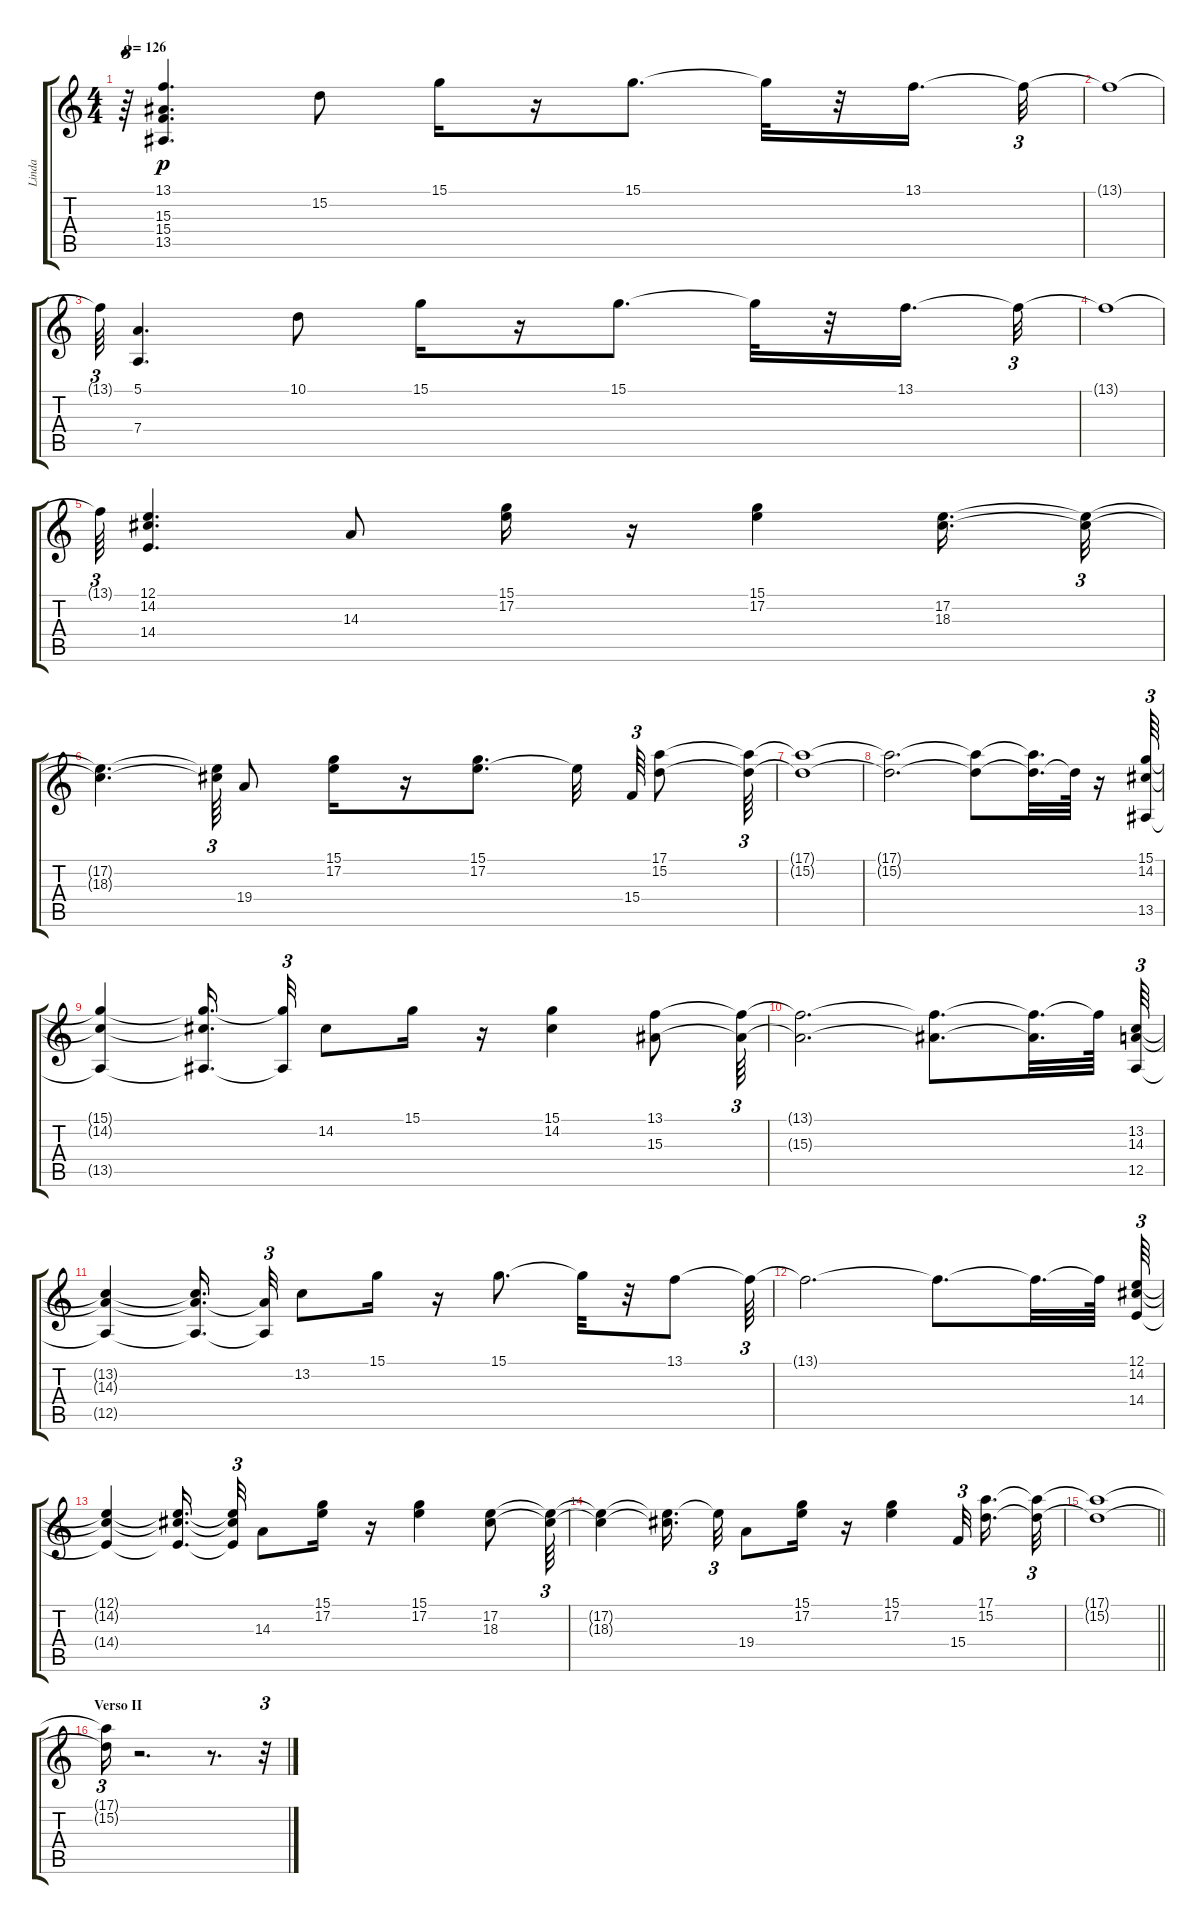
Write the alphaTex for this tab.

\track ("Linda" "Linda") {instrument reedorgan}
\staff {score tabs}
\tuning (E4 B3 G3 D3 A2 E2) {hide}
\ts (4 4)
\tempo 126
\clef g2
\ks c
r.64{tu (3 2) dy p} (13.1 15.3 15.4 13.5).4{d} 15.2.8 15.1.16 r.16 15.1.8{d} 15.1{t}.32 r.32 13.1.16{d} 13.1{t}.32{tu (3 2)} |
13.1{t}.1 |
13.1{t}.64{tu (3 2)} (5.1 7.4).4{d} 10.1.8 15.1.16 r.16 15.1.8{d} 15.1{t}.32 r.32 13.1.16{d} 13.1{t}.32{tu (3 2)} |
13.1{t}.1 |
13.1{t}.64{tu (3 2)} (12.1 14.2 14.4).4{d} 14.3.8 (15.1 17.2).16 r.16 (15.1 17.2).4 (17.2 18.3).16{d} (17.2{t} 18.3{t}).32{tu (3 2)} |
(17.2{t} 18.3{t}).4{d} (17.2{t} 18.3{t}).64{tu (3 2)} 19.4.8 (15.1 17.2).16 r.16 (15.1 17.2).8{d} 17.2{t}.32{beam splitsecondary} 15.4.64{tu (3 2)} (17.1 15.2).8 (17.1{t} 15.2{t}).64{tu (3 2)} |
(17.1{t} 15.2{t}).1 |
(17.1{t} 15.2{t}).2{d} (17.1{t} 15.2{t}).8 (17.1{t} 15.2{t}).32{d} 15.2{t}.64 r.16 (15.1 14.2 13.5).64{tu (3 2)} |
(15.1{t} 14.2{t} 13.5{t}).4 (15.1{t} 14.2{t} 13.5{t}).16{d beam splitsecondary} (15.1{t} 13.5{t}).32{tu (3 2)} 14.2.8 15.1.16 r.16 (15.1 14.2).4 (13.1 15.3).8 (13.1{t} 15.3{t}).64{tu (3 2)} |
(13.1{t} 15.3{t}).2{d} (13.1{t} 15.3{t}).8{d} (13.1{t} 15.3{t}).32{d} 13.1{t}.64 (13.2 14.3 12.5).64{tu (3 2)} |
(13.2{t} 14.3{t} 12.5{t}).4 (13.2{t} 14.3{t} 12.5{t}).16{d beam splitsecondary} (14.3{t} 12.5{t}).32{tu (3 2)} 13.2.8 15.1.16 r.16 15.1.8{d} 15.1{t}.32 r.32 13.1.8 13.1{t}.64{tu (3 2)} |
13.1{t}.2{d} 13.1{t}.8{d} 13.1{t}.32{d} 13.1{t}.64 (12.1 14.2 14.4).64{tu (3 2)} |
(12.1{t} 14.2{t} 14.4{t}).4 (12.1{t} 14.2{t} 14.4{t}).16{d beam splitsecondary} (12.1{t} 14.2{t} 14.4{t}).32{tu (3 2)} 14.3.8 (15.1 17.2).16 r.16 (15.1 17.2).4 (17.2 18.3).8 (17.2{t} 18.3{t}).64{tu (3 2)} |
(17.2{t} 18.3{t}).4 (17.2{t} 18.3{t}).16{d beam splitsecondary} 17.2{t}.32{tu (3 2)} 19.4.8 (15.1 17.2).16 r.16 (15.1 17.2).4 15.4.32{tu (3 2) beam splitsecondary} (17.1 15.2).16{d} (17.1{t} 15.2{t}).32{tu (3 2)} |
\barLineRight lightlight
(17.1{t} 15.2{t}).1 |
\section ("" "Verso II")
(17.1{t} 15.2{t}).16{tu (3 2)} r.2{d} r.8{d} r.32{tu (3 2)}
